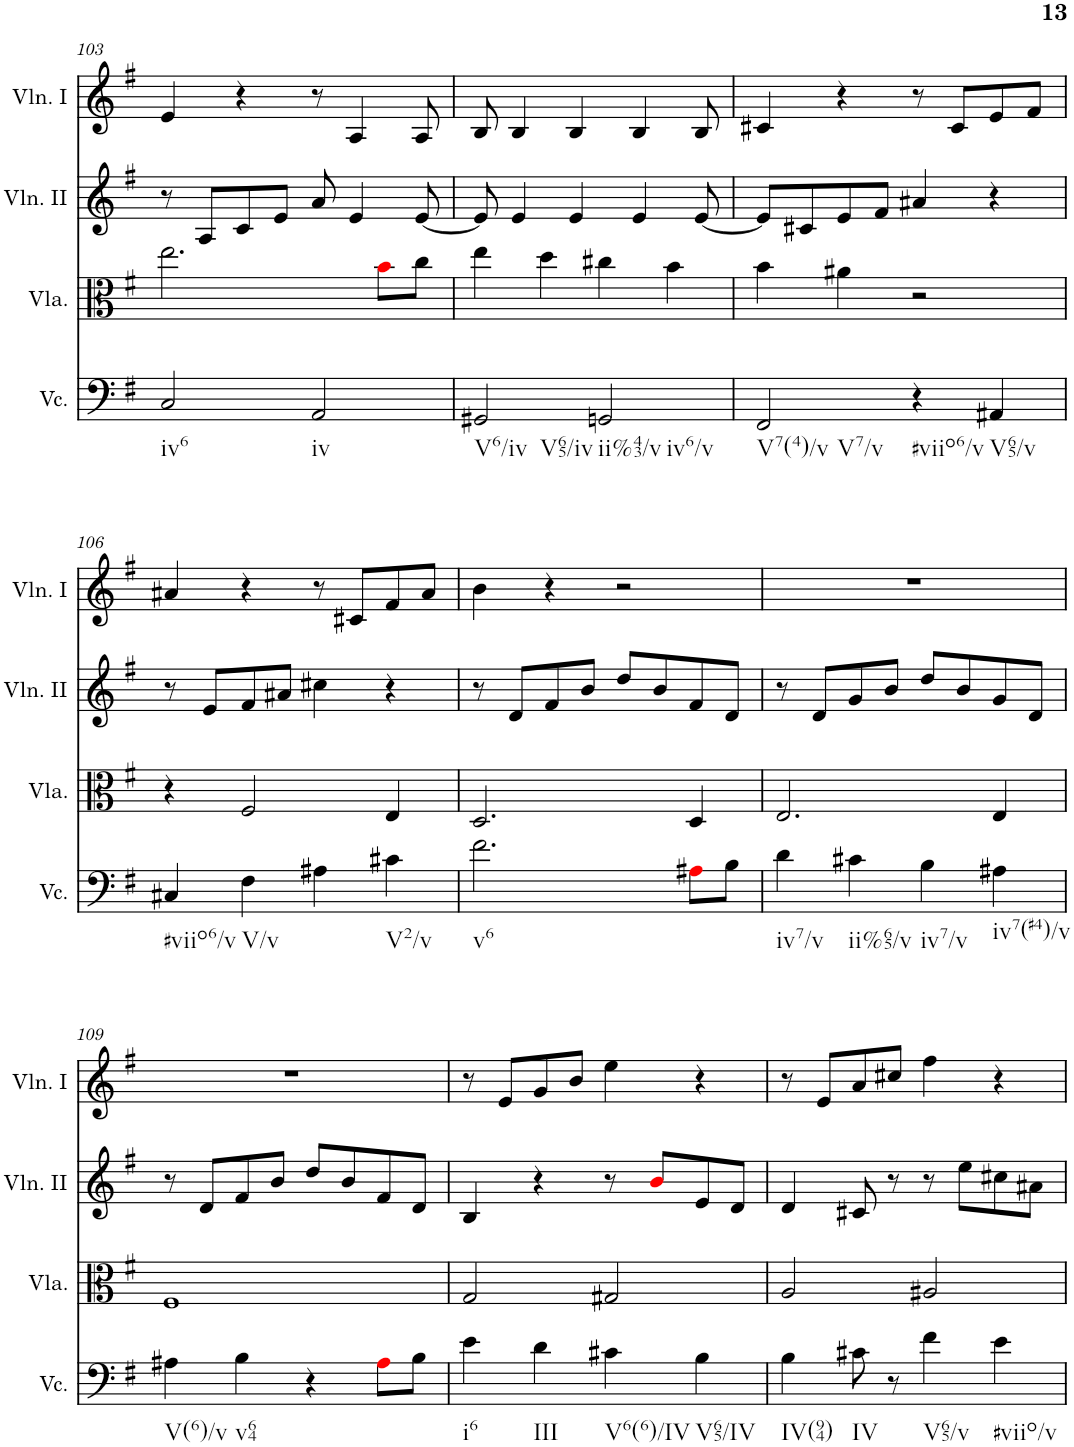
**kern	**kern	**kern	**kern
*part4	*part3	*part2	*part1
*staff4	*staff3	*staff2	*staff1
*I"Violoncello	*I"Viola	*I"Violino II	*I"Violino I
*I'Vc.	*I'Vla.	*I'Vln. II	*I'Vln. I
!!LO:PB:g=z
*clefF4	*clefC3	*clefG2	*clefG2
*k[f#]	*k[f#]	*k[f#]	*k[f#]
*M4/4	*M4/4	*M4/4	*M4/4
=103	=103	=103	=103
!LO:TX:b:t=iv6	!	!	!
2C/	2.ee\	8r	4e/
.	.	8A/L	.
.	.	8c/	4r
.	.	8e/J	.
!LO:TX:b:t=iv	!	!	!
2AA/	.	8a/	8r
.	.	4e/	4A/
.	8bi\L	.	.
.	8cc\J	[8e/	8A/
=104	=104	=104	=104
!LO:TX:b:t=V6/iv	!	!	!
!LO:TX:b:t=V65/iv	!	!	!
2GG#X/	4ee\	8e/]	8B/
.	.	4e/	4B/
.	4dd\	.	.
.	.	4e/	4B/
!LO:TX:b:t=ii%43/v	!	!	!
!LO:TX:b:t=iv6/v	!	!	!
2GGn/	4cc#X\	.	.
.	.	4e/	4B/
.	4b\	.	.
.	.	[8e/	8B/
=105	=105	=105	=105
!LO:TX:b:t=V7(4)/v	!	!	!
!LO:TX:b:t=V7/v	!	!	!
2FF#/	4b\	8e/L]	4c#X/
.	.	8c#X/	.
.	4a#X\	8e/	4r
.	.	8f#/J	.
!LO:TX:b:t=#viio6/v	!	!	!
4r	2r	4a#X/	8r
.	.	.	8c#/L
!LO:TX:b:t=V65/v	!	!	!
4AA#X/	.	4r	8e/
.	.	.	8f#/J
!!LO:LB:g=z
=106	=106	=106	=106
!LO:TX:b:t=#viio6/v	!	!	!
4C#X/	4r	8r	4a#X/
.	.	8e/L	.
!LO:TX:b:t=V/v	!	!	!
4F#\	2F#/	8f#/	4r
.	.	8a#X/J	.
4A#X\	.	4cc#X\	8r
.	.	.	8c#X/L
!LO:TX:b:t=V2/v	!	!	!
4c#X\	4E/	4r	8f#/
.	.	.	8a#/J
=107	=107	=107	=107
!LO:TX:b:t=v6	!	!	!
2.f#\	2.D/	8r	4b\
.	.	8d/L	.
.	.	8f#/	4r
.	.	8b/J	.
.	.	8dd/L	2r
.	.	8b/	.
8A#Xi\L	4D/	8f#/	.
8B\J	.	8d/J	.
=108	=108	=108	=108
!LO:TX:b:t=iv7/v	!	!	!
4d\	2.E/	8r	1r
.	.	8d/L	.
!LO:TX:b:t=ii%65/v	!	!	!
4c#X\	.	8g/	.
.	.	8b/J	.
!LO:TX:b:t=iv7/v	!	!	!
4B\	.	8dd/L	.
.	.	8b/	.
!LO:TX:b:t=iv7(#4)/v	!	!	!
4A#X\	4E/	8g/	.
.	.	8d/J	.
!!LO:LB:g=z
=109	=109	=109	=109
!LO:TX:b:t=V(6)/v	!	!	!
4A#X\	1F#	8r	1r
.	.	8d/L	.
!LO:TX:b:t=v64	!	!	!
4B\	.	8f#/	.
.	.	8b/J	.
4r	.	8dd/L	.
.	.	8b/	.
8A#i\L	.	8f#/	.
8B\J	.	8d/J	.
=110	=110	=110	=110
!LO:TX:b:t=i6	!	!	!
4e\	2G/	4B/	8r
.	.	.	8e/L
!LO:TX:b:t=III	!	!	!
4d\	.	4r	8g/
.	.	.	8b/J
!LO:TX:b:t=V6(6)/IV	!	!	!
4c#X\	2G#X/	8r	4ee\
.	.	8bi/L	.
!LO:TX:b:t=V65/IV	!	!	!
4B\	.	8e/	4r
.	.	8d/J	.
=111	=111	=111	=111
!LO:TX:b:t=IV(94)	!	!	!
4B\	2A/	4d/	8r
.	.	.	8e/L
!LO:TX:b:t=IV	!	!	!
8c#X\	.	8c#X/	8a/
8r	.	8r	8cc#X/J
!LO:TX:b:t=V65/v	!	!	!
4f#\	2A#X/	8r	4ff#\
.	.	8ee\L	.
!LO:TX:b:t=#viio/v	!	!	!
4e\	.	8cc#X\	4r
.	.	8a#X\J	.
=	=	=	=
*-	*-	*-	*-
